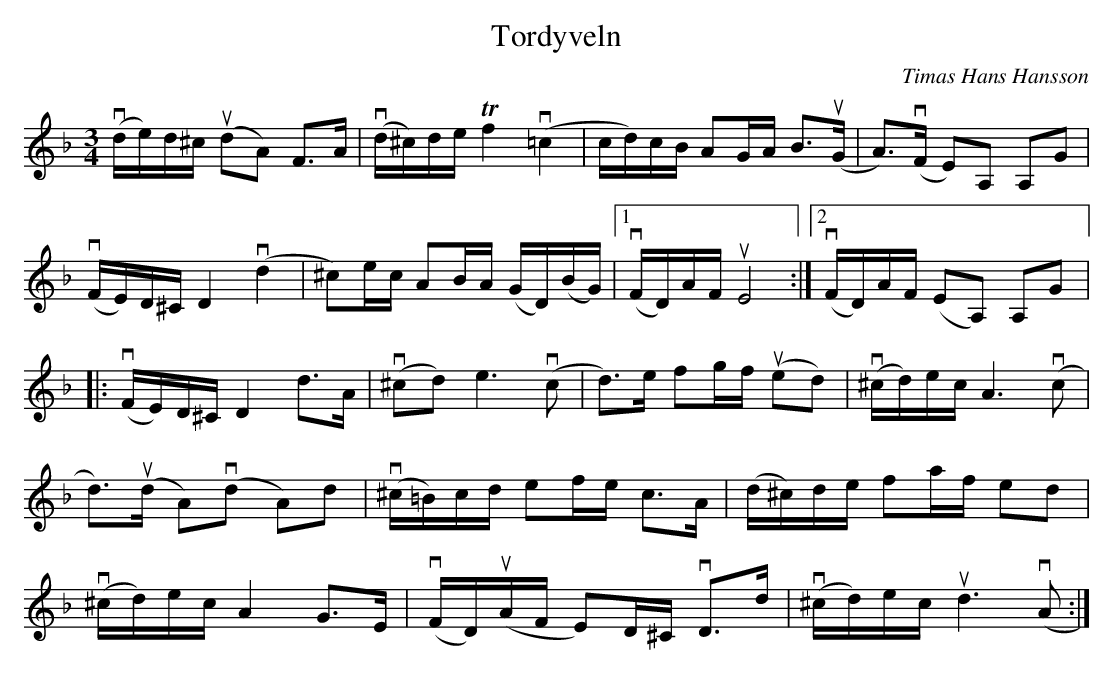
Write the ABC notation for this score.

X:1
T: Tordyveln
C: Timas Hans Hansson
M: 3/4
L: 1/8
K: Dm
v(d/e/)d/^c/ u(dA) F>A | v(d/^c/)d/e/ Tf2 v(=c2 | c/d/)c/B/ AG/A/ B>u(G | A)>v(F E)A, A,G |
v(F/E/)D/^C/ D2 v(d2 | ^c)e/c/ AB/A/ (G/D/)(B/G/) |1 v(F/D/)A/F/ uE4 :|2 v(F/D/)A/F/ (EA,) A,G |:
v(F/E/)D/^C/ D2 d>A | v(^cd) e3 v(c | d)>e fg/f/ u(ed) | v(^c/d/)e/c/ A3 v(c |
d)>u(d A)v(d A)d | v(^c/=B/)c/d/ ef/e/ c>A | (d/^c/)d/e/ fa/f/ ed |
v(^c/d/)e/c/ A2 G>E | v(F/D/)u(A/F/ E)D/^C/ vD>d | v(^c/d/)e/c/ ud3 v(A :|
